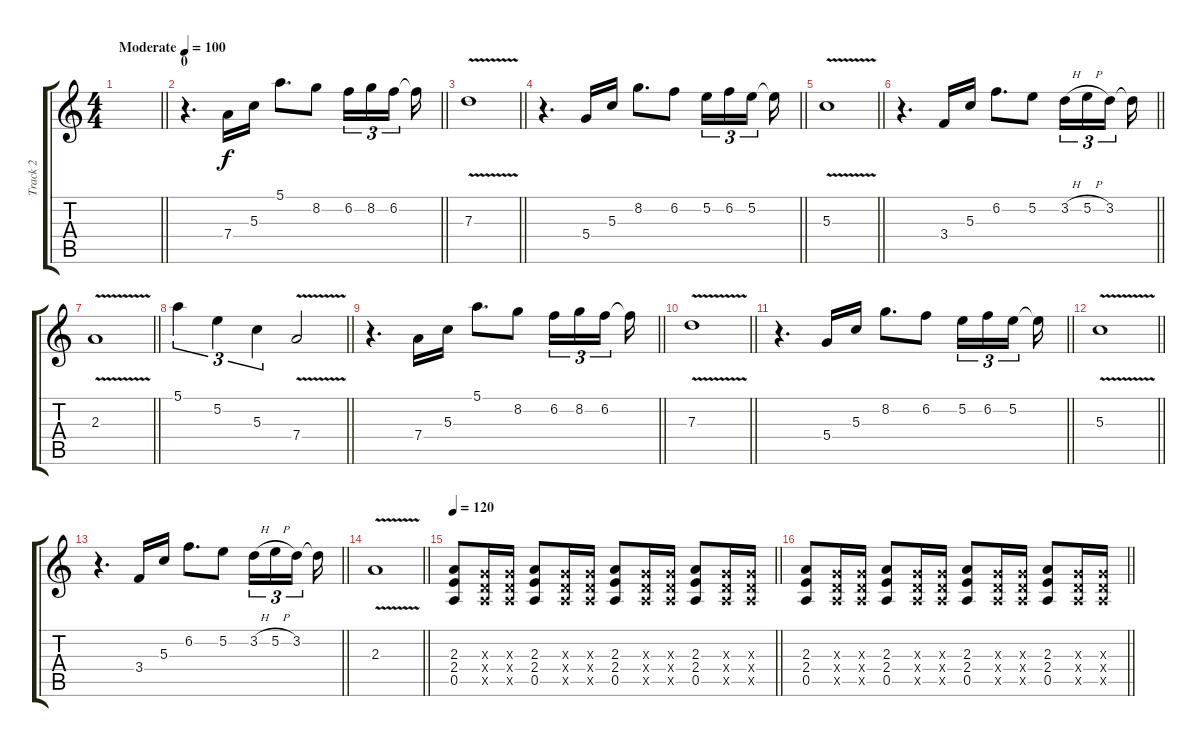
\track ("Track 2" "Track 2") {instrument distortionguitar}
\staff {score tabs}
\tuning (E4 B3 G3 D3 A2 E2) {hide}
\ts (4 4)
\tempo (100 "Moderate")
\clef g2
\barLineRight lightlight
\ks c
|
\section ("" "0")
\barLineRight lightlight
r.4{d} 7.4.16 5.3.16 5.1.8{d} 8.2.8 6.2.16{tu (3 2)} 8.2.16{tu (3 2)} 6.2.16{tu (3 2) beam splitsecondary} 6.2{t}.16 |
\barLineRight lightlight
7.3{v}.1 |
\barLineRight lightlight
r.4{d} 5.4.16 5.3.16 8.2.8{d} 6.2.8 5.2.16{tu (3 2)} 6.2.16{tu (3 2)} 5.2.16{tu (3 2) beam splitsecondary} 5.2{t}.16 |
\barLineRight lightlight
5.3{v}.1 |
\barLineRight lightlight
r.4{d} 3.4.16 5.3.16 6.2.8{d} 5.2.8 3.2{h}.16{tu (3 2)} 5.2{h}.16{tu (3 2)} 3.2.16{tu (3 2) beam splitsecondary} 3.2{t}.16 |
\barLineRight lightlight
2.3{v}.1 |
\barLineRight lightlight
5.1.4{tu (3 2)} 5.2.4{tu (3 2)} 5.3.4{tu (3 2)} 7.4{v}.2 |
\barLineRight lightlight
r.4{d} 7.4.16 5.3.16 5.1.8{d} 8.2.8 6.2.16{tu (3 2)} 8.2.16{tu (3 2)} 6.2.16{tu (3 2) beam splitsecondary} 6.2{t}.16 |
\barLineRight lightlight
7.3{v}.1 |
\barLineRight lightlight
r.4{d} 5.4.16 5.3.16 8.2.8{d} 6.2.8 5.2.16{tu (3 2)} 6.2.16{tu (3 2)} 5.2.16{tu (3 2) beam splitsecondary} 5.2{t}.16 |
\barLineRight lightlight
5.3{v}.1 |
\barLineRight lightlight
r.4{d} 3.4.16 5.3.16 6.2.8{d} 5.2.8 3.2{h}.16{tu (3 2)} 5.2{h}.16{tu (3 2)} 3.2.16{tu (3 2) beam splitsecondary} 3.2{t}.16 |
\barLineRight lightlight
2.3{v}.1 |
\tempo 120
\barLineRight lightlight
(2.3 2.4 0.5).8 (0.3{x} 0.4{x} 0.5{x}).16 (0.3{x} 0.4{x} 0.5{x}).16 (2.3 2.4 0.5).8 (0.3{x} 0.4{x} 0.5{x}).16 (0.3{x} 0.4{x} 0.5{x}).16 (2.3 2.4 0.5).8 (0.3{x} 0.4{x} 0.5{x}).16 (0.3{x} 0.4{x} 0.5{x}).16 (2.3 2.4 0.5).8 (0.3{x} 0.4{x} 0.5{x}).16 (0.3{x} 0.4{x} 0.5{x}).16 |
\barLineRight lightlight
(2.3 2.4 0.5).8 (0.3{x} 0.4{x} 0.5{x}).16 (0.3{x} 0.4{x} 0.5{x}).16 (2.3 2.4 0.5).8 (0.3{x} 0.4{x} 0.5{x}).16 (0.3{x} 0.4{x} 0.5{x}).16 (2.3 2.4 0.5).8 (0.3{x} 0.4{x} 0.5{x}).16 (0.3{x} 0.4{x} 0.5{x}).16 (2.3 2.4 0.5).8 (0.3{x} 0.4{x} 0.5{x}).16 (0.3{x} 0.4{x} 0.5{x}).16
